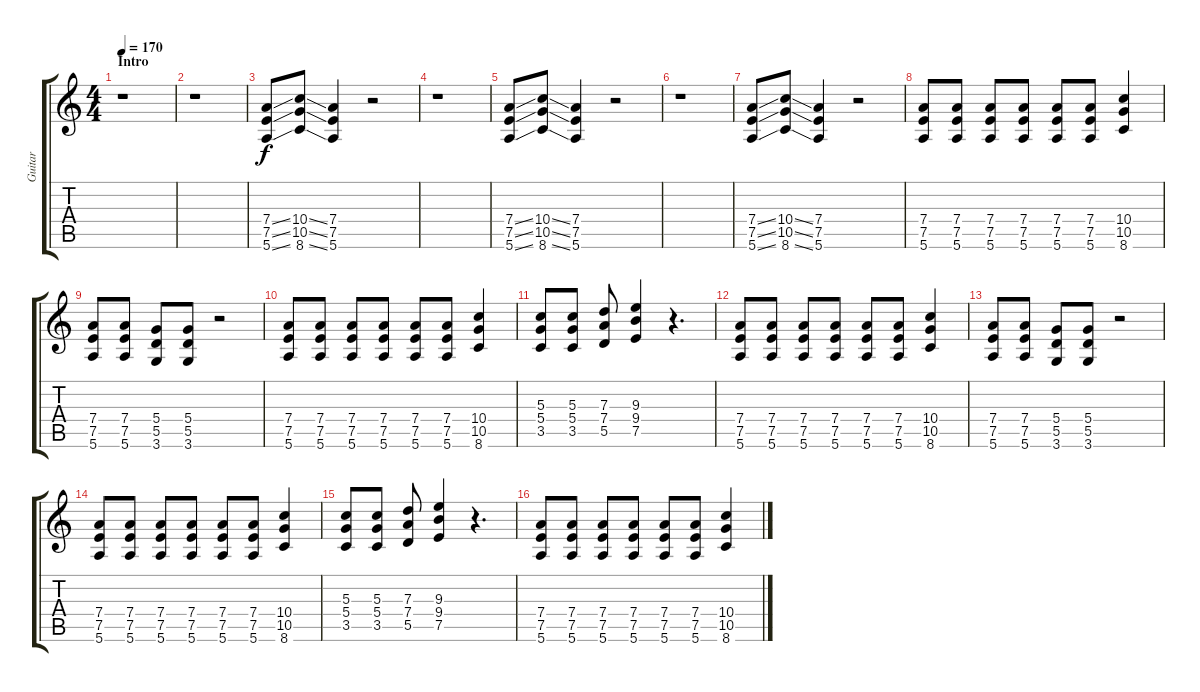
\track ("Guitar" "Guitar") {instrument distortionguitar}
\staff {score tabs}
\tuning (E4 B3 G3 D3 A2 E2) {hide}
\ts (4 4)
\section ("" "Intro")
\tempo 170
\clef g2
\ks c
r.1{dy f instrument distortionguitar} |
r.1 |
(7.4{ss} 7.5{ss} 5.6{ss}).8 (10.4{ss} 10.5{ss} 8.6{ss}).8 (7.4 7.5 5.6).4 r.2 |
r.1 |
(7.4{ss} 7.5{ss} 5.6{ss}).8 (10.4{ss} 10.5{ss} 8.6{ss}).8 (7.4 7.5 5.6).4 r.2 |
r.1 |
(7.4{ss} 7.5{ss} 5.6{ss}).8 (10.4{ss} 10.5{ss} 8.6{ss}).8 (7.4 7.5 5.6).4 r.2 |
(7.4 7.5 5.6).8 (7.4 7.5 5.6).8 (7.4 7.5 5.6).8 (7.4 7.5 5.6).8 (7.4 7.5 5.6).8 (7.4 7.5 5.6).8 (10.4 10.5 8.6).4 |
(7.4 7.5 5.6).8 (7.4 7.5 5.6).8 (5.4 5.5 3.6).8 (5.4 5.5 3.6).8 r.2 |
(7.4 7.5 5.6).8 (7.4 7.5 5.6).8 (7.4 7.5 5.6).8 (7.4 7.5 5.6).8 (7.4 7.5 5.6).8 (7.4 7.5 5.6).8 (10.4 10.5 8.6).4 |
(5.3 5.4 3.5).8 (5.3 5.4 3.5).8 (7.3 7.4 5.5).8 (9.3 9.4 7.5).4 r.4{d} |
(7.4 7.5 5.6).8 (7.4 7.5 5.6).8 (7.4 7.5 5.6).8 (7.4 7.5 5.6).8 (7.4 7.5 5.6).8 (7.4 7.5 5.6).8 (10.4 10.5 8.6).4 |
(7.4 7.5 5.6).8 (7.4 7.5 5.6).8 (5.4 5.5 3.6).8 (5.4 5.5 3.6).8 r.2 |
(7.4 7.5 5.6).8 (7.4 7.5 5.6).8 (7.4 7.5 5.6).8 (7.4 7.5 5.6).8 (7.4 7.5 5.6).8 (7.4 7.5 5.6).8 (10.4 10.5 8.6).4 |
(5.3 5.4 3.5).8 (5.3 5.4 3.5).8 (7.3 7.4 5.5).8 (9.3 9.4 7.5).4 r.4{d} |
(7.4 7.5 5.6).8 (7.4 7.5 5.6).8 (7.4 7.5 5.6).8 (7.4 7.5 5.6).8 (7.4 7.5 5.6).8 (7.4 7.5 5.6).8 (10.4 10.5 8.6).4
